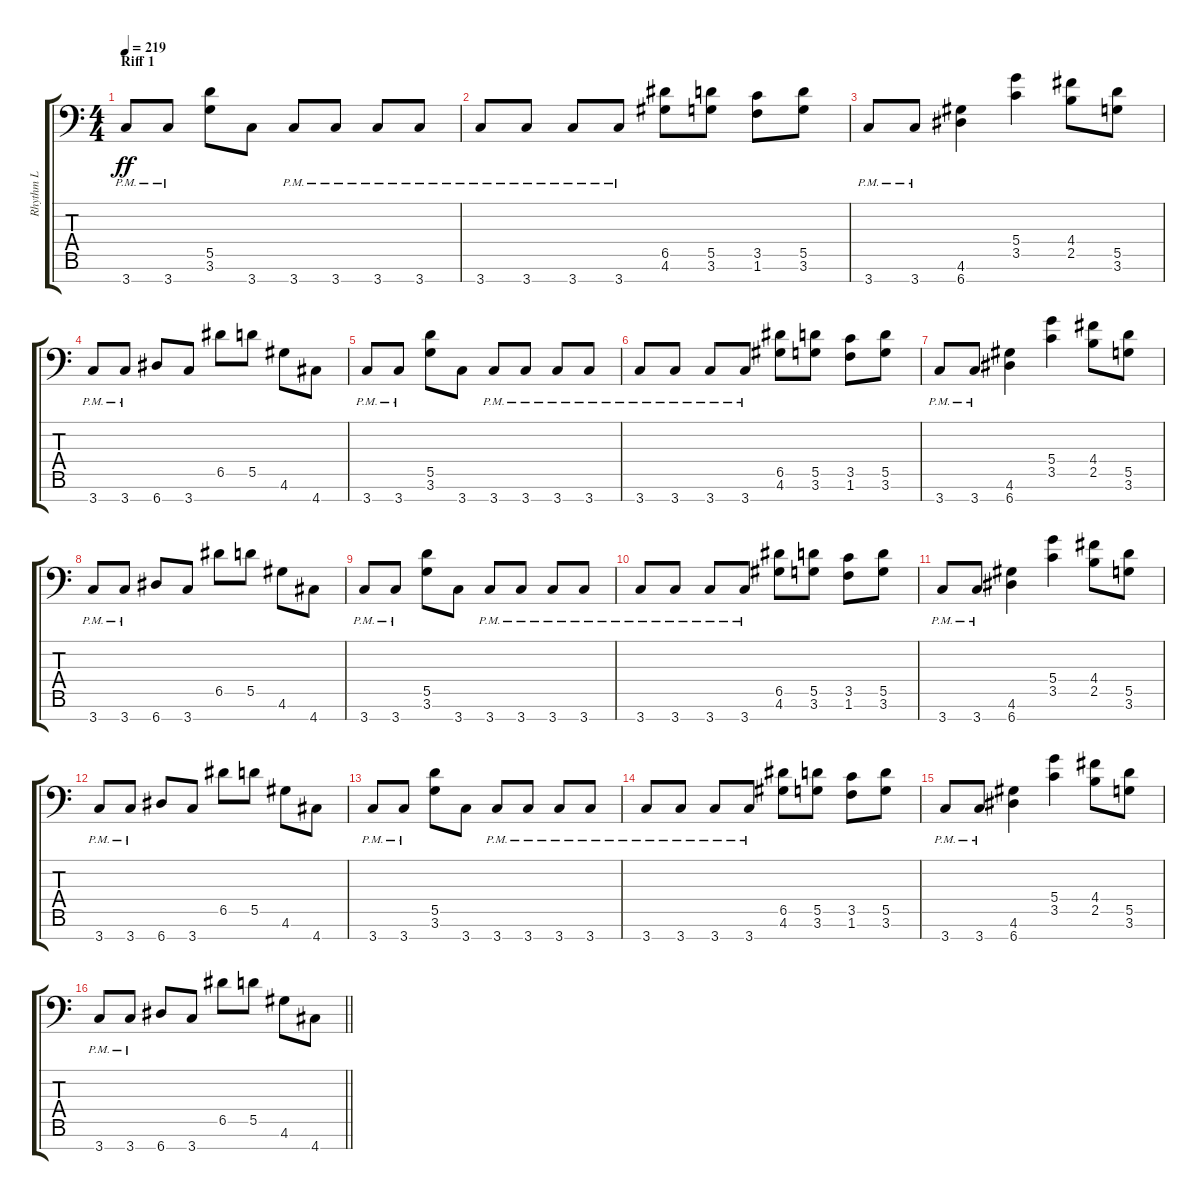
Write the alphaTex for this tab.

\track ("Rhythm L" "Rhythm L") {instrument distortionguitar}
\staff {score tabs}
\tuning (E4 B3 G3 D3 A2 E2 A1) {hide}
\ts (4 4)
\section ("" "Riff 1")
\tempo 219
\clef f4
\ks c
3.7{pm}.8{dy ff} 3.7{pm}.8 (5.5 3.6).8 3.7.8 3.7{pm}.8 3.7{pm}.8 3.7{pm}.8 3.7{pm}.8 |
3.7{pm}.8 3.7{pm}.8 3.7{pm}.8 3.7{pm}.8 (6.5 4.6).8 (5.5 3.6).8 (3.5 1.6).8 (5.5 3.6).8 |
3.7{pm}.8 3.7{pm}.8 (4.6 6.7).4 (5.4 3.5).4 (4.4 2.5).8 (5.5 3.6).8 |
3.7{pm}.8 3.7{pm}.8 6.7.8 3.7.8 6.5.8 5.5.8 4.6.8 4.7.8 |
3.7{pm}.8 3.7{pm}.8 (5.5 3.6).8 3.7.8 3.7{pm}.8 3.7{pm}.8 3.7{pm}.8 3.7{pm}.8 |
3.7{pm}.8 3.7{pm}.8 3.7{pm}.8 3.7{pm}.8 (6.5 4.6).8 (5.5 3.6).8 (3.5 1.6).8 (5.5 3.6).8 |
3.7{pm}.8 3.7{pm}.8 (4.6 6.7).4 (5.4 3.5).4 (4.4 2.5).8 (5.5 3.6).8 |
3.7{pm}.8 3.7{pm}.8 6.7.8 3.7.8 6.5.8 5.5.8 4.6.8 4.7.8 |
3.7{pm}.8 3.7{pm}.8 (5.5 3.6).8 3.7.8 3.7{pm}.8 3.7{pm}.8 3.7{pm}.8 3.7{pm}.8 |
3.7{pm}.8 3.7{pm}.8 3.7{pm}.8 3.7{pm}.8 (6.5 4.6).8 (5.5 3.6).8 (3.5 1.6).8 (5.5 3.6).8 |
3.7{pm}.8 3.7{pm}.8 (4.6 6.7).4 (5.4 3.5).4 (4.4 2.5).8 (5.5 3.6).8 |
3.7{pm}.8 3.7{pm}.8 6.7.8 3.7.8 6.5.8 5.5.8 4.6.8 4.7.8 |
3.7{pm}.8 3.7{pm}.8 (5.5 3.6).8 3.7.8 3.7{pm}.8 3.7{pm}.8 3.7{pm}.8 3.7{pm}.8 |
3.7{pm}.8 3.7{pm}.8 3.7{pm}.8 3.7{pm}.8 (6.5 4.6).8 (5.5 3.6).8 (3.5 1.6).8 (5.5 3.6).8 |
3.7{pm}.8 3.7{pm}.8 (4.6 6.7).4 (5.4 3.5).4 (4.4 2.5).8 (5.5 3.6).8 |
\barLineRight lightlight
3.7{pm}.8 3.7{pm}.8 6.7.8 3.7.8 6.5.8 5.5.8 4.6.8 4.7.8
